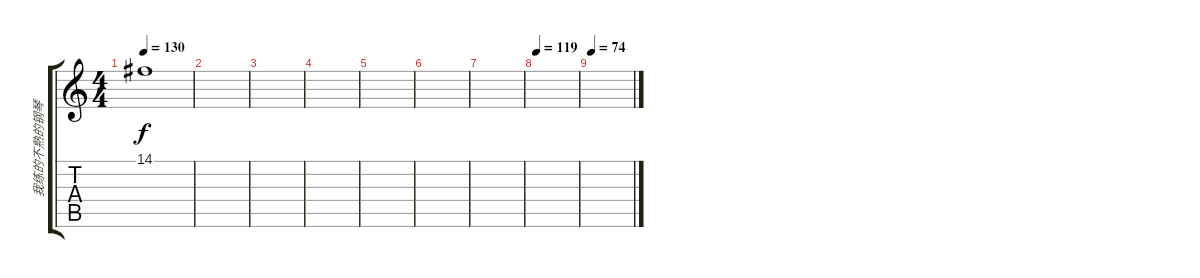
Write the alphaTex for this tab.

\track ("我练的不熟的钢琴" "我练的不熟的钢琴") {instrument acousticgrandpiano}
\staff {score tabs}
\tuning (E4 B3 G3 D3 A2 E2) {hide}
\ts (4 4)
\tempo 130
\clef g2
\ks c
14.1.1{dy f} |
|
|
|
|
|
|
\tempo 119
|
\tempo 74
